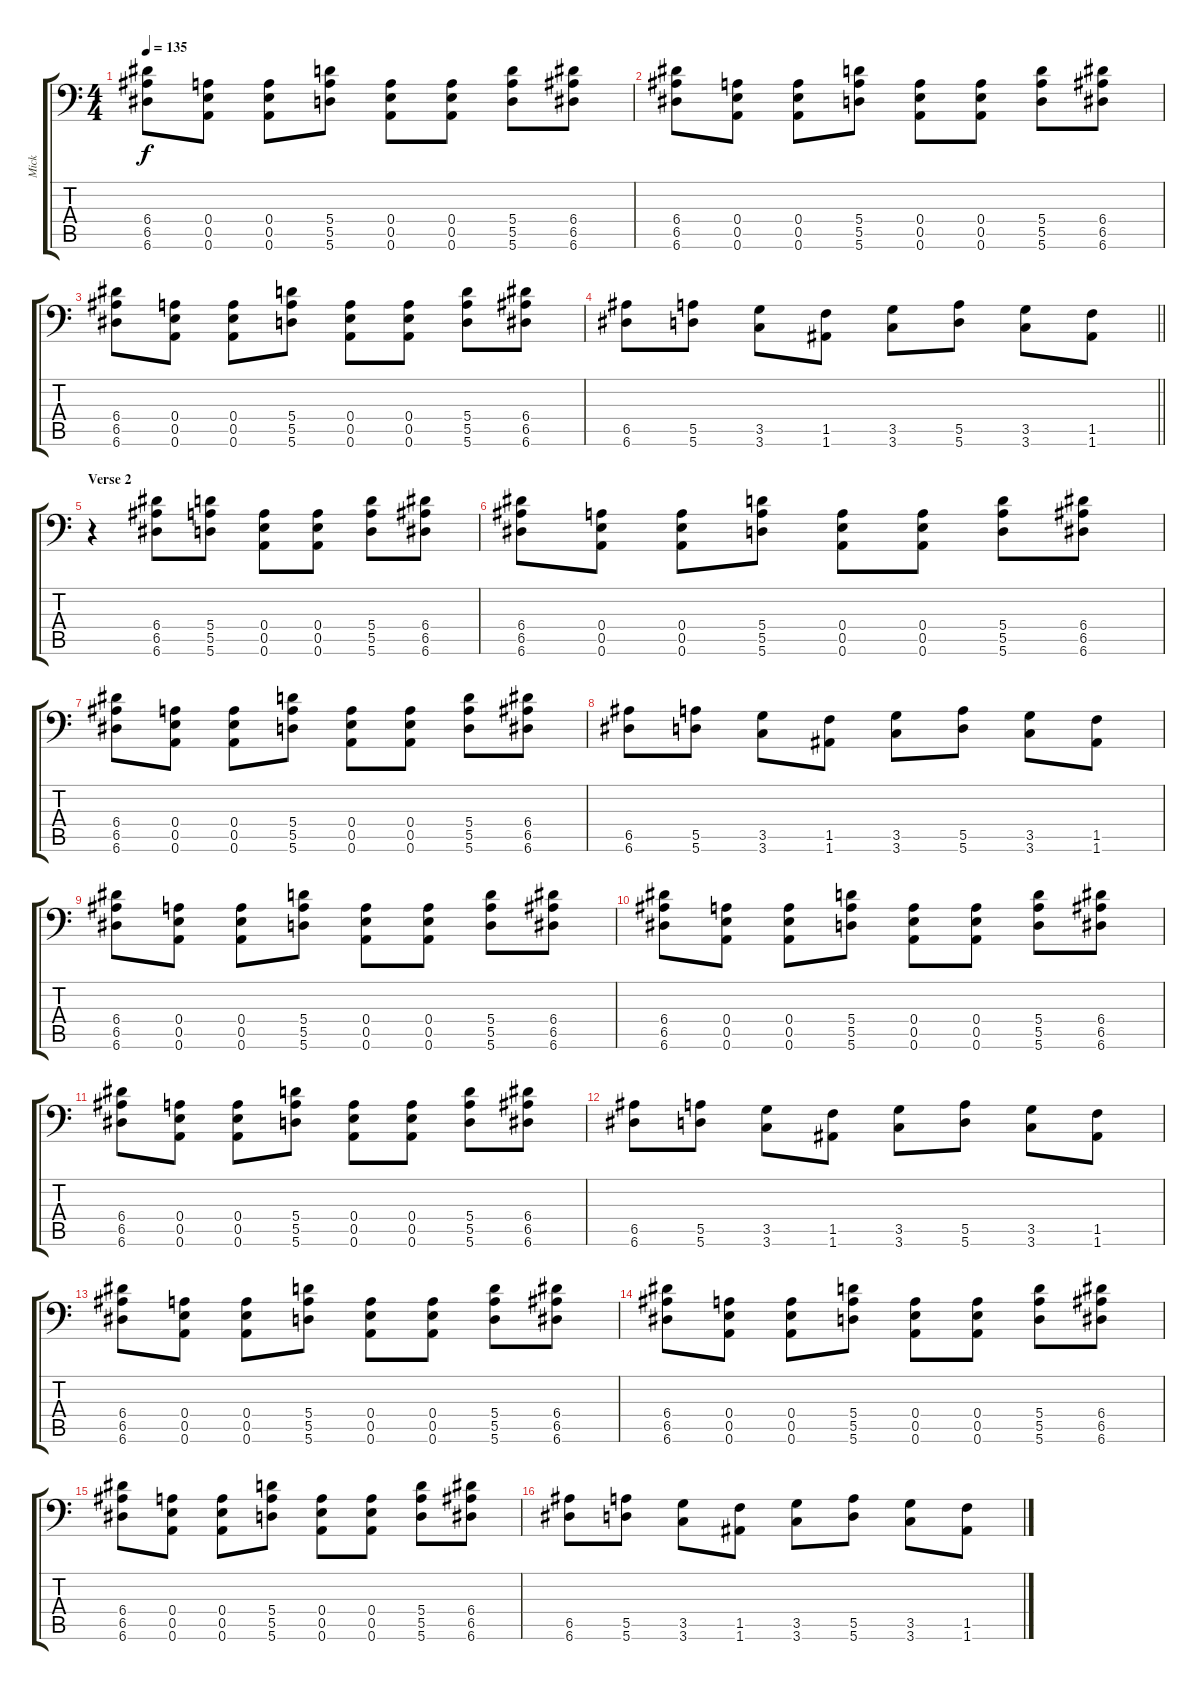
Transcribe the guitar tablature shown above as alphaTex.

\track ("Mick" "Mick") {instrument overdrivenguitar}
\staff {score tabs}
\tuning (B3 Gb3 D3 A2 E2 A1) {hide}
\ts (4 4)
\tempo 135
\clef f4
\ks c
(6.4 6.5 6.6).8{dy f} (0.4 0.5 0.6).8 (0.4 0.5 0.6).8 (5.4 5.5 5.6).8 (0.4 0.5 0.6).8 (0.4 0.5 0.6).8 (5.4 5.5 5.6).8 (6.4 6.5 6.6).8 |
(6.4 6.5 6.6).8 (0.4 0.5 0.6).8 (0.4 0.5 0.6).8 (5.4 5.5 5.6).8 (0.4 0.5 0.6).8 (0.4 0.5 0.6).8 (5.4 5.5 5.6).8 (6.4 6.5 6.6).8 |
(6.4 6.5 6.6).8 (0.4 0.5 0.6).8 (0.4 0.5 0.6).8 (5.4 5.5 5.6).8 (0.4 0.5 0.6).8 (0.4 0.5 0.6).8 (5.4 5.5 5.6).8 (6.4 6.5 6.6).8 |
\barLineRight lightlight
(6.5 6.6).8 (5.5 5.6).8 (3.5 3.6).8 (1.5 1.6).8 (3.5 3.6).8 (5.5 5.6).8 (3.5 3.6).8 (1.5 1.6).8 |
\section ("" "Verse 2")
r.4 (6.4 6.5 6.6).8 (5.4 5.5 5.6).8 (0.4 0.5 0.6).8 (0.4 0.5 0.6).8 (5.4 5.5 5.6).8 (6.4 6.5 6.6).8 |
(6.4 6.5 6.6).8 (0.4 0.5 0.6).8 (0.4 0.5 0.6).8 (5.4 5.5 5.6).8 (0.4 0.5 0.6).8 (0.4 0.5 0.6).8 (5.4 5.5 5.6).8 (6.4 6.5 6.6).8 |
(6.4 6.5 6.6).8 (0.4 0.5 0.6).8 (0.4 0.5 0.6).8 (5.4 5.5 5.6).8 (0.4 0.5 0.6).8 (0.4 0.5 0.6).8 (5.4 5.5 5.6).8 (6.4 6.5 6.6).8 |
(6.5 6.6).8 (5.5 5.6).8 (3.5 3.6).8 (1.5 1.6).8 (3.5 3.6).8 (5.5 5.6).8 (3.5 3.6).8 (1.5 1.6).8 |
(6.4 6.5 6.6).8 (0.4 0.5 0.6).8 (0.4 0.5 0.6).8 (5.4 5.5 5.6).8 (0.4 0.5 0.6).8 (0.4 0.5 0.6).8 (5.4 5.5 5.6).8 (6.4 6.5 6.6).8 |
(6.4 6.5 6.6).8 (0.4 0.5 0.6).8 (0.4 0.5 0.6).8 (5.4 5.5 5.6).8 (0.4 0.5 0.6).8 (0.4 0.5 0.6).8 (5.4 5.5 5.6).8 (6.4 6.5 6.6).8 |
(6.4 6.5 6.6).8 (0.4 0.5 0.6).8 (0.4 0.5 0.6).8 (5.4 5.5 5.6).8 (0.4 0.5 0.6).8 (0.4 0.5 0.6).8 (5.4 5.5 5.6).8 (6.4 6.5 6.6).8 |
(6.5 6.6).8 (5.5 5.6).8 (3.5 3.6).8 (1.5 1.6).8 (3.5 3.6).8 (5.5 5.6).8 (3.5 3.6).8 (1.5 1.6).8 |
(6.4 6.5 6.6).8 (0.4 0.5 0.6).8 (0.4 0.5 0.6).8 (5.4 5.5 5.6).8 (0.4 0.5 0.6).8 (0.4 0.5 0.6).8 (5.4 5.5 5.6).8 (6.4 6.5 6.6).8 |
(6.4 6.5 6.6).8 (0.4 0.5 0.6).8 (0.4 0.5 0.6).8 (5.4 5.5 5.6).8 (0.4 0.5 0.6).8 (0.4 0.5 0.6).8 (5.4 5.5 5.6).8 (6.4 6.5 6.6).8 |
(6.4 6.5 6.6).8 (0.4 0.5 0.6).8 (0.4 0.5 0.6).8 (5.4 5.5 5.6).8 (0.4 0.5 0.6).8 (0.4 0.5 0.6).8 (5.4 5.5 5.6).8 (6.4 6.5 6.6).8 |
(6.5 6.6).8 (5.5 5.6).8 (3.5 3.6).8 (1.5 1.6).8 (3.5 3.6).8 (5.5 5.6).8 (3.5 3.6).8 (1.5 1.6).8
